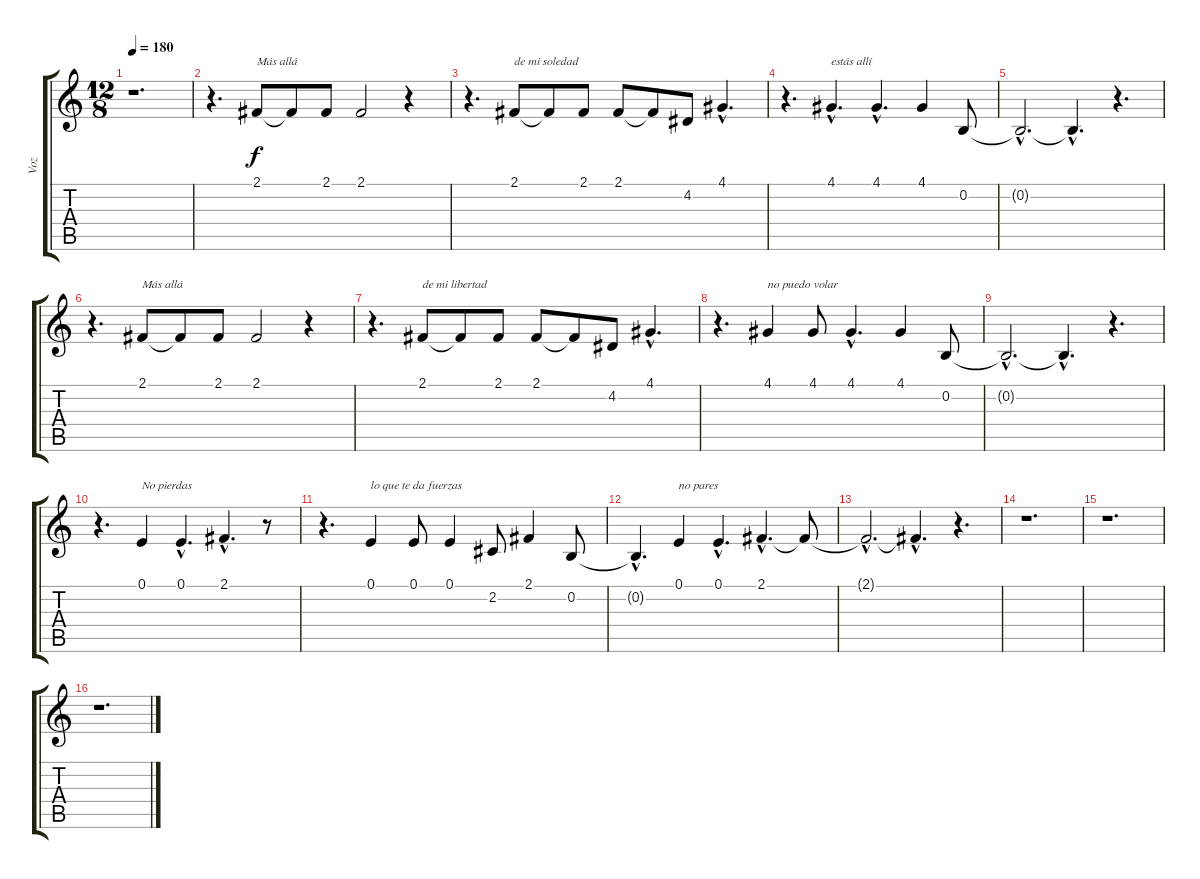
\track ("Voz" "Voz") {instrument baritonesax}
\staff {score tabs}
\tuning (E4 B3 G3 D3 A2 E2) {hide}
\ts (12 8)
\tempo 180
\clef g2
\ks c
r.1{d dy f instrument baritonesax} |
r.4{d} 2.1.8{txt "Más allá"} 2.1{t}.8 2.1.8 2.1.2 r.4 |
r.4{d} 2.1.8{txt "de mi soledad"} 2.1{t}.8 2.1.8 2.1.8 2.1{t}.8 4.2.8 4.1{hac}.4{d} |
r.4{d} 4.1{hac}.4{d txt "estás allí"} 4.1{hac}.4{d} 4.1.4 0.2.8 |
0.2{hac t}.2{d} 0.2{hac t}.4{d} r.4{d} |
r.4{d} 2.1.8{txt "Más allá"} 2.1{t}.8 2.1.8 2.1.2 r.4 |
r.4{d} 2.1.8{txt "de mi libertad"} 2.1{t}.8 2.1.8 2.1.8 2.1{t}.8 4.2.8 4.1{hac}.4{d} |
r.4{d} 4.1.4{txt "no puedo volar"} 4.1.8 4.1{hac}.4{d} 4.1.4 0.2.8 |
0.2{hac t}.2{d} 0.2{hac t}.4{d} r.4{d} |
r.4{d} 0.1.4{txt "No pierdas"} 0.1{hac}.4{d} 2.1{hac}.4{d} r.8 |
r.4{d} 0.1.4{txt "lo que te da fuerzas"} 0.1.8 0.1.4 2.2.8 2.1.4 0.2.8 |
0.2{hac t}.4{d} 0.1.4{txt "no pares"} 0.1{hac}.4{d} 2.1{hac}.4{d} 2.1{t}.8 |
2.1{hac t}.2{d} 2.1{hac t}.4{d} r.4{d} |
r.1{d} |
r.1{d} |
r.1{d}
